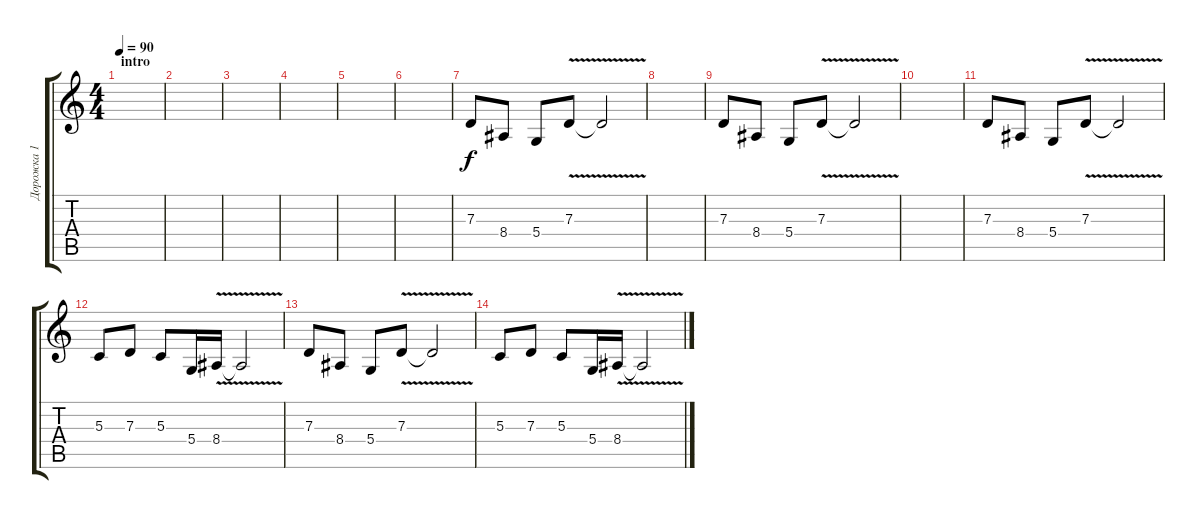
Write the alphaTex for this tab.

\track ("Дорожка 1" "Дорожка 1") {instrument pad1newage}
\staff {score tabs}
\tuning (E4 B3 G3 D3 A2 E2) {hide}
\ts (4 4)
\section ("" "intro")
\tempo 90
\clef g2
\ks c
|
|
|
|
|
|
7.3.8 8.4.8 5.4.8 7.3{v}.8 7.3{t}.2 |
|
7.3.8 8.4.8 5.4.8 7.3{v}.8 7.3{t}.2 |
|
7.3.8 8.4.8 5.4.8 7.3{v}.8 7.3{t}.2 |
5.3.8 7.3.8 5.3.8 5.4.16 8.4{v}.16 8.4{t}.2 |
7.3.8 8.4.8 5.4.8 7.3{v}.8 7.3{t}.2 |
5.3.8 7.3.8 5.3.8 5.4.16 8.4{v}.16 8.4{t}.2
